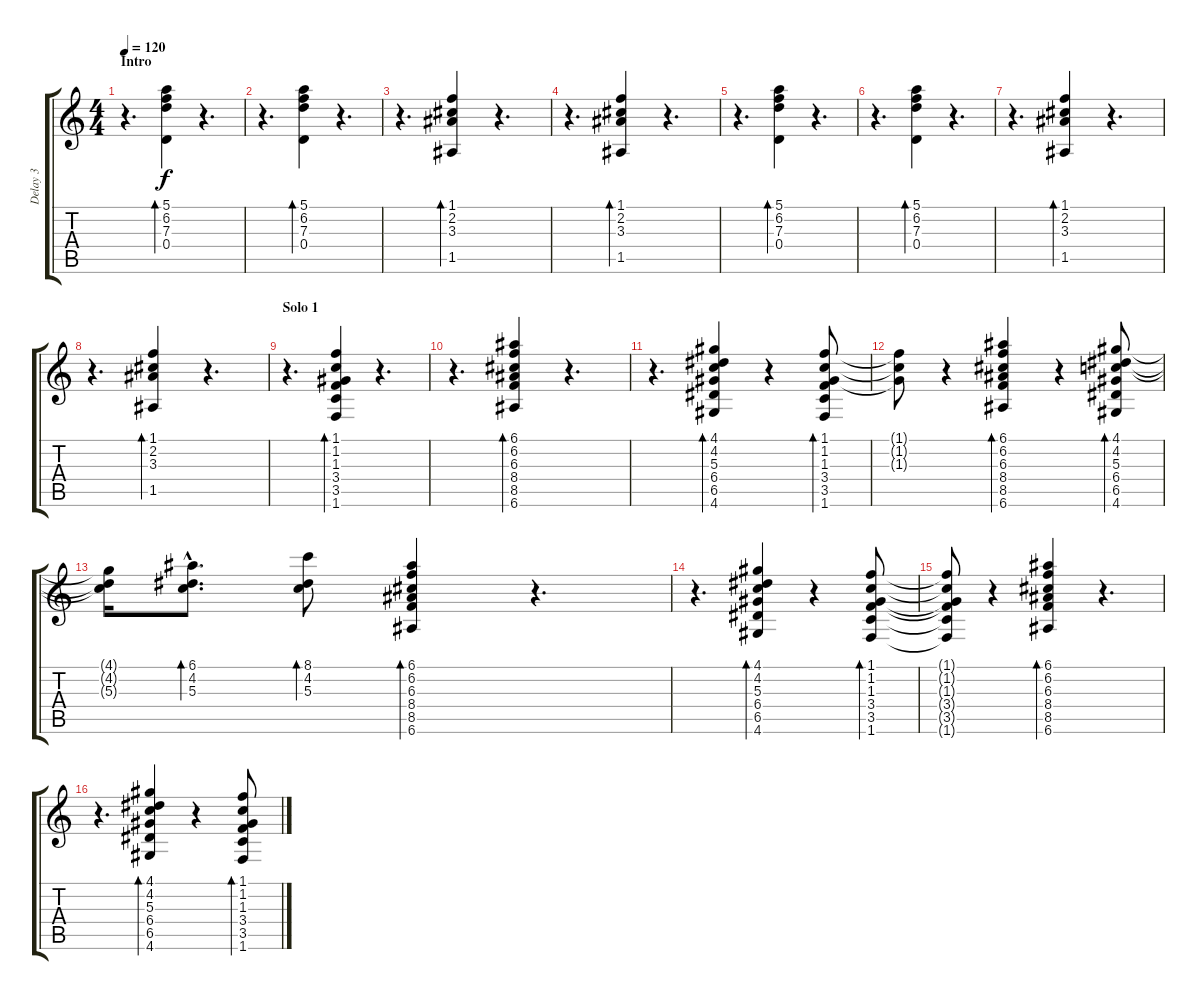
\track ("Delay 3" "Delay 3") {instrument acousticguitarsteel}
\staff {score tabs}
\tuning (E4 B3 G3 D3 A2 E2) {hide}
\ts (4 4)
\section ("" "Intro")
\tempo 120
\clef g2
\ks c
r.4{d dy f} (5.1 6.2 7.3 0.4).4{bd 120} r.4{d} |
r.4{d} (5.1 6.2 7.3 0.4).4{bd 120} r.4{d} |
r.4{d} (1.1 2.2 3.3 1.5).4{bd 120} r.4{d} |
r.4{d} (1.1 2.2 3.3 1.5).4{bd 120} r.4{d} |
r.4{d} (5.1 6.2 7.3 0.4).4{bd 120} r.4{d} |
r.4{d} (5.1 6.2 7.3 0.4).4{bd 120} r.4{d} |
r.4{d} (1.1 2.2 3.3 1.5).4{bd 120} r.4{d} |
r.4{d} (1.1 2.2 3.3 1.5).4{bd 120} r.4{d} |
\section ("" "Solo 1")
r.4{d} (1.1 1.2 1.3 3.4 3.5 1.6).4{bd 120} r.4{d} |
r.4{d} (6.1 6.2 6.3 8.4 8.5 6.6).4{bd 120} r.4{d} |
r.4{d} (4.1 4.2 5.3 6.4 6.5 4.6).4{bd 120} r.4 (1.1 1.2 1.3 3.4 3.5 1.6).8{bd 120} |
(1.1{t} 1.2{t} 1.3{t}).8 r.4 (6.1 6.2 6.3 8.4 8.5 6.6).4{bd 120} r.4 (4.1 4.2 5.3 6.4 6.5 4.6).8{bd 60} |
(4.1{t} 4.2{t} 5.3{t}).16 (6.1{hac} 4.2{hac} 5.3{hac}).8{d bd 60} (8.1 4.2 5.3).8{bd 60} (6.1 6.2 6.3 8.4 8.5 6.6).4{bd 120} r.4{d} |
r.4{d} (4.1 4.2 5.3 6.4 6.5 4.6).4{bd 120} r.4 (1.1 1.2 1.3 3.4 3.5 1.6).8{bd 120} |
(1.1{t} 1.2{t} 1.3{t} 3.4{t} 3.5{t} 1.6{t}).8 r.4 (6.1 6.2 6.3 8.4 8.5 6.6).4{bd 120} r.4{d} |
r.4{d} (4.1 4.2 5.3 6.4 6.5 4.6).4{bd 120} r.4 (1.1 1.2 1.3 3.4 3.5 1.6).8{bd 120}
